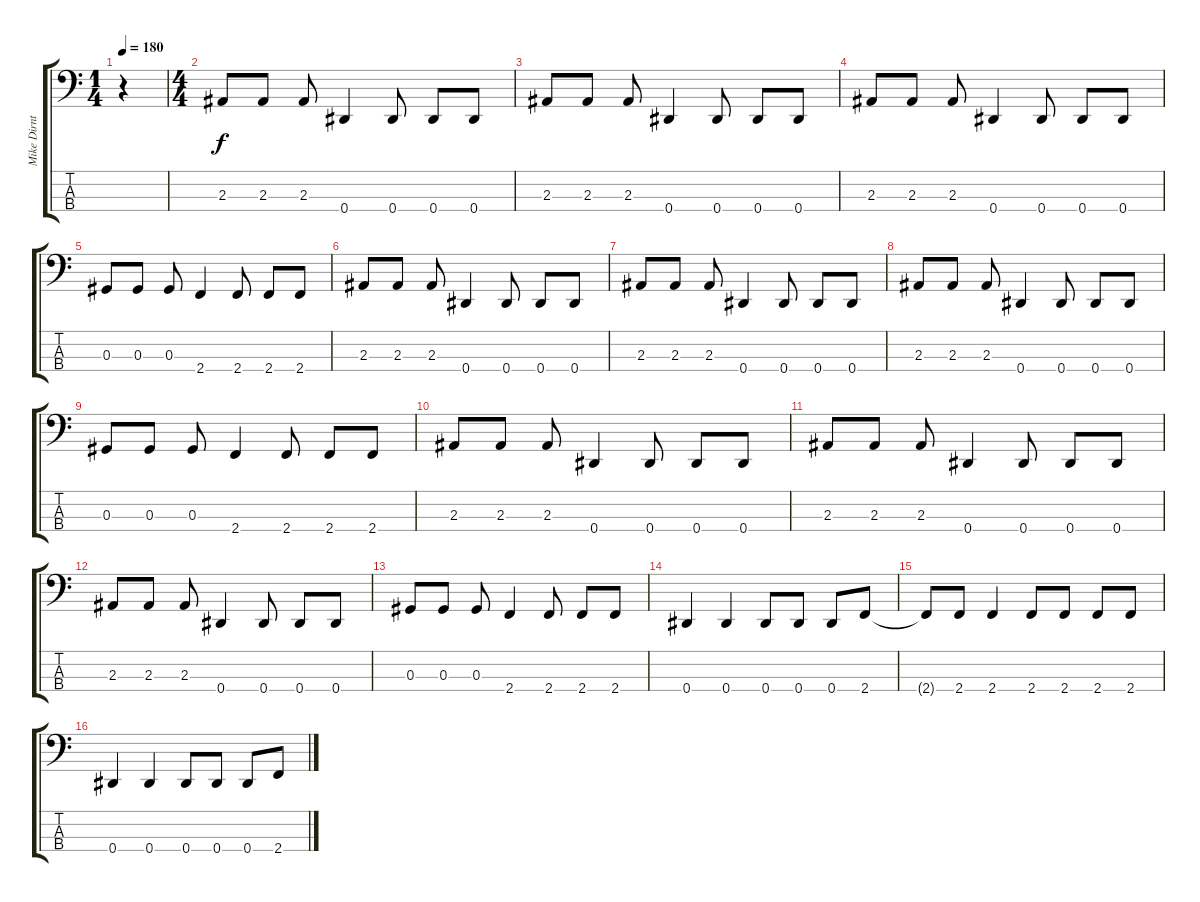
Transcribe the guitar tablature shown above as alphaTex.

\track ("Mike Dirnt (Bass)" "Mike Dirnt") {instrument electricbassfinger}
\staff {score tabs}
\tuning (Gb2 Db2 Ab1 Eb1) {hide}
\ts (1 4)
\tempo 180
\clef f4
\ks c
r.4{dy f instrument electricbassfinger} |
\ts (4 4)
2.3.8 2.3.8 2.3.8 0.4.4 0.4.8 0.4.8 0.4.8 |
2.3.8 2.3.8 2.3.8 0.4.4 0.4.8 0.4.8 0.4.8 |
2.3.8 2.3.8 2.3.8 0.4.4 0.4.8 0.4.8 0.4.8 |
0.3.8 0.3.8 0.3.8 2.4.4 2.4.8 2.4.8 2.4.8 |
2.3.8 2.3.8 2.3.8 0.4.4 0.4.8 0.4.8 0.4.8 |
2.3.8 2.3.8 2.3.8 0.4.4 0.4.8 0.4.8 0.4.8 |
2.3.8 2.3.8 2.3.8 0.4.4 0.4.8 0.4.8 0.4.8 |
0.3.8 0.3.8 0.3.8 2.4.4 2.4.8 2.4.8 2.4.8 |
2.3.8 2.3.8 2.3.8 0.4.4 0.4.8 0.4.8 0.4.8 |
2.3.8 2.3.8 2.3.8 0.4.4 0.4.8 0.4.8 0.4.8 |
2.3.8 2.3.8 2.3.8 0.4.4 0.4.8 0.4.8 0.4.8 |
0.3.8 0.3.8 0.3.8 2.4.4 2.4.8 2.4.8 2.4.8 |
0.4.4 0.4.4 0.4.8 0.4.8 0.4.8 2.4.8 |
2.4{t}.8 2.4.8 2.4.4 2.4.8 2.4.8 2.4.8 2.4.8 |
0.4.4 0.4.4 0.4.8 0.4.8 0.4.8 2.4.8
